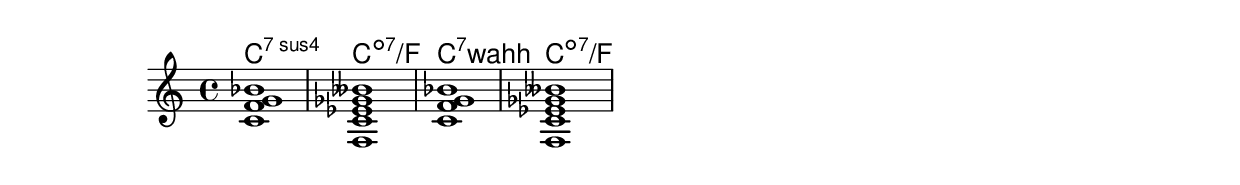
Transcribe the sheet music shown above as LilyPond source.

\version "2.4.0"
\header {

    texidoc = "The property @code{chordNameExceptions} can used
    to store a list of special notations for specific chords."

}


				% 7sus4 denoted with ^7 wahh
chExceptionMusic =  {
    <c f g bes>1-\markup { \super "7" "wahh" }}

				% add to existing exceptions.
chExceptions = #(append
		 (sequential-music-to-chord-exceptions chExceptionMusic #t)
		 ignatzekExceptions)

theMusic = \chordmode {
    c:7sus4 c:dim7/+f
    \set chordNameExceptions = #chExceptions
    c:7sus4 c:dim7/+f
}

\layout { raggedright = ##t }

<< \context ChordNames \theMusic
   \context Voice \theMusic
>>  
